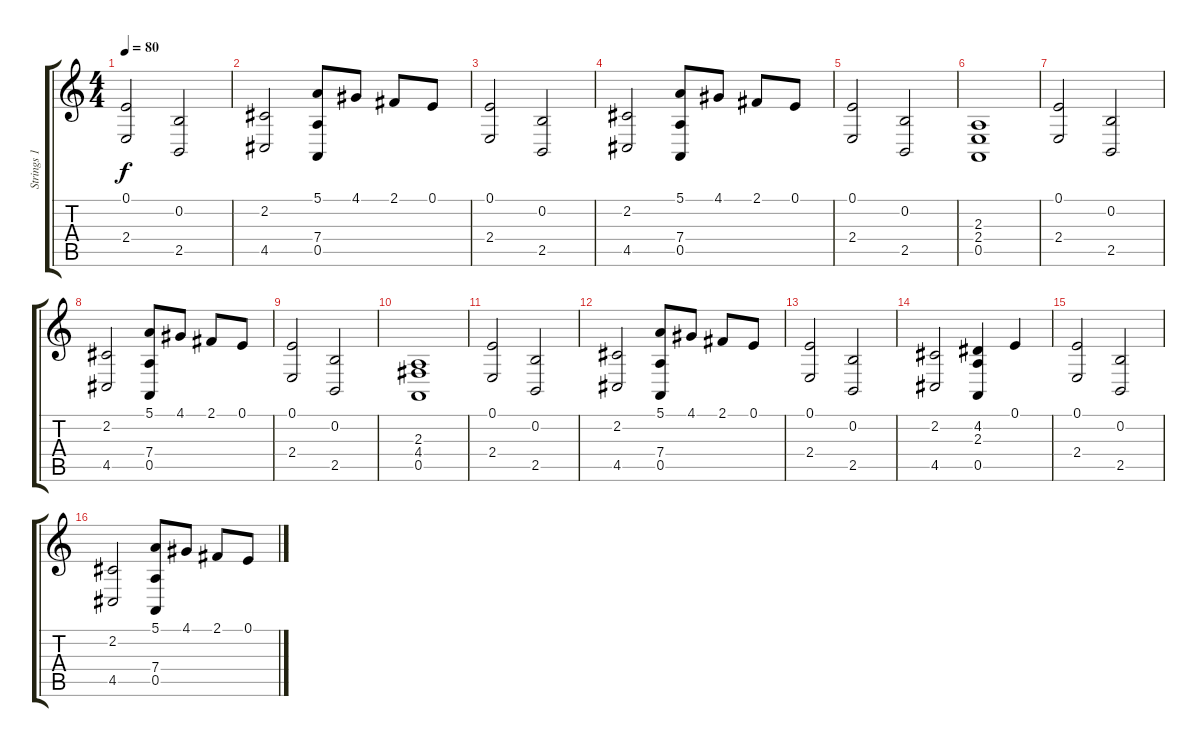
\track ("Strings 1" "Strings 1") {instrument stringensemble1}
\staff {score tabs}
\tuning (E4 B3 G3 D3 A2 E2) {hide}
\ts (4 4)
\tempo 80
\clef g2
\ks c
(0.1 2.4).2{dy f} (0.2 2.5).2 |
(2.2 4.5).2 (5.1 7.4 0.5).8 4.1.8 2.1.8 0.1.8 |
(0.1 2.4).2 (0.2 2.5).2 |
(2.2 4.5).2 (5.1 7.4 0.5).8 4.1.8 2.1.8 0.1.8 |
(0.1 2.4).2 (0.2 2.5).2 |
(2.3 2.4 0.5).1 |
(0.1 2.4).2 (0.2 2.5).2 |
(2.2 4.5).2 (5.1 7.4 0.5).8 4.1.8 2.1.8 0.1.8 |
(0.1 2.4).2 (0.2 2.5).2 |
(2.3 4.4 0.5).1 |
(0.1 2.4).2 (0.2 2.5).2 |
(2.2 4.5).2 (5.1 7.4 0.5).8 4.1.8 2.1.8 0.1.8 |
(0.1 2.4).2 (0.2 2.5).2 |
(2.2 4.5).2 (4.2 2.3 0.5).4 0.1.4 |
(0.1 2.4).2 (0.2 2.5).2 |
(2.2 4.5).2 (5.1 7.4 0.5).8 4.1.8 2.1.8 0.1.8
